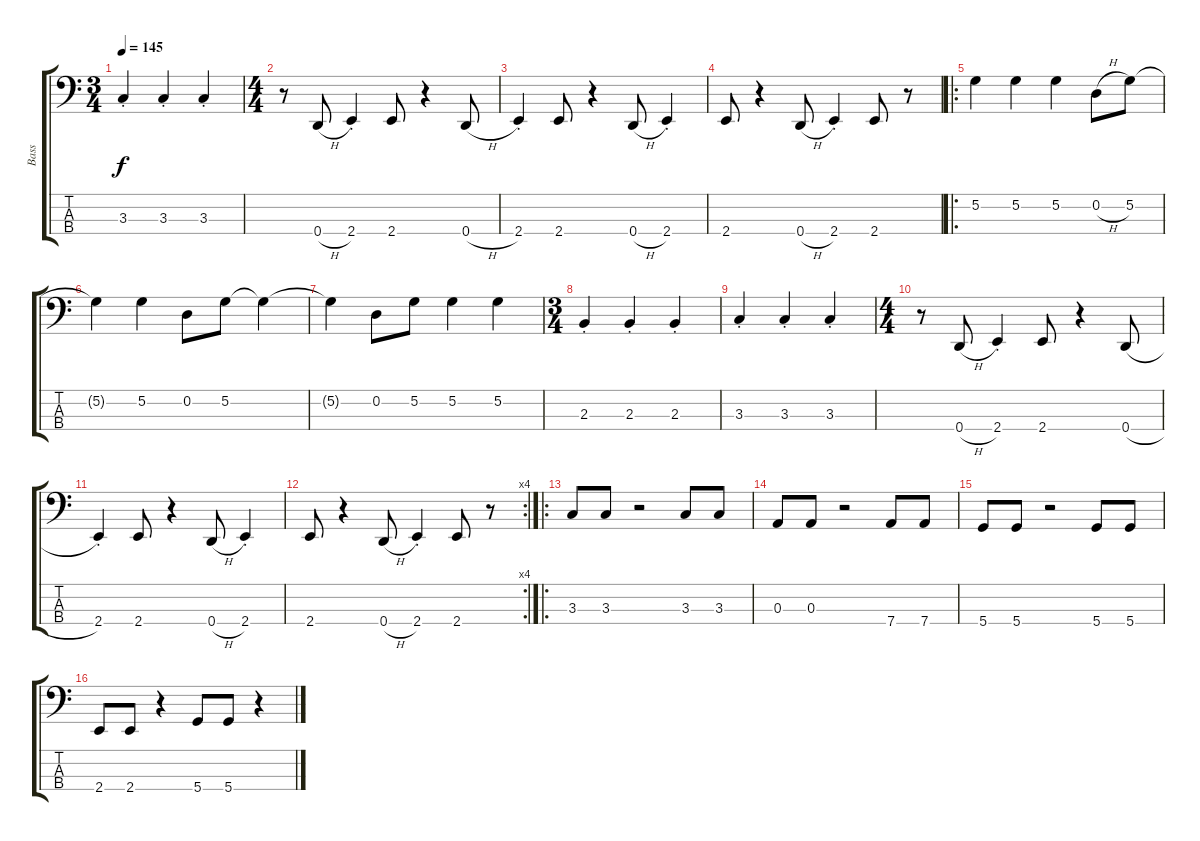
\track ("Bass" "Bass") {instrument electricbassfinger}
\staff {score tabs}
\tuning (G2 D2 A1 D1) {hide}
\ts (3 4)
\tempo 145
\clef f4
\ks c
3.3{st}.4{dy f} 3.3{st}.4 3.3{st}.4 |
\ts (4 4)
r.8 0.4{h}.8 2.4{st}.4 2.4.8 r.4 0.4{h}.8 |
2.4{st}.4 2.4.8 r.4 0.4{h}.8 2.4{st}.4 |
2.4.8 r.4 0.4{h}.8 2.4{st}.4 2.4.8 r.8 |
\ro
5.2.4 5.2.4 5.2.4 0.2{h}.8 5.2.8 |
5.2{t}.4 5.2.4 0.2.8 5.2.8 5.2{t}.4 |
5.2{t}.4 0.2.8 5.2.8 5.2.4 5.2.4 |
\ts (3 4)
2.3{st}.4 2.3{st}.4 2.3{st}.4 |
3.3{st}.4 3.3{st}.4 3.3{st}.4 |
\ts (4 4)
r.8 0.4{h}.8 2.4{st}.4 2.4.8 r.4 0.4{h}.8 |
2.4{st}.4 2.4.8 r.4 0.4{h}.8 2.4{st}.4 |
\rc 4
2.4.8 r.4 0.4{h}.8 2.4{st}.4 2.4.8 r.8 |
\ro
3.3.8 3.3.8 r.2 3.3.8 3.3.8 |
0.3.8 0.3.8 r.2 7.4.8 7.4.8 |
5.4.8 5.4.8 r.2 5.4.8 5.4.8 |
2.4.8 2.4.8 r.4 5.4.8 5.4.8 r.4
